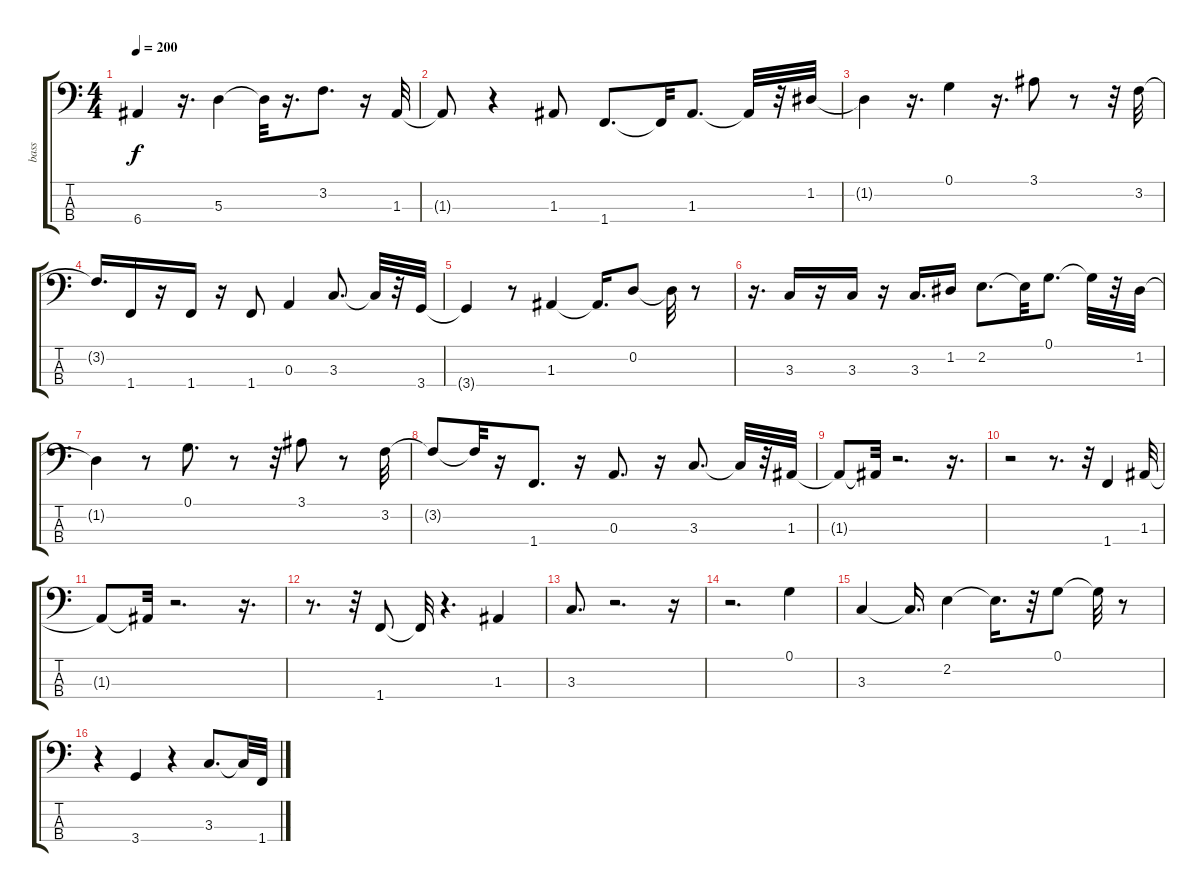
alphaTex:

\track ("bass                " "bass      ") {instrument fretlessbass}
\staff {score tabs}
\tuning (G2 D2 A1 E1) {hide}
\ts (4 4)
\tempo 200
\clef f4
\ks c
6.4{t}.4{dy f} r.16{d} 5.3.4 5.3{t}.32 r.16{d} 3.2.8{d} r.16 1.3.32 |
1.3{t}.8 r.4 1.3.8 1.4.8{d} 1.4{t}.32 1.3.8{d} 1.3{t}.32 r.32 1.2.32 |
1.2{t}.4 r.16{d} 0.1.4 r.16{d} 3.1.8 r.8 r.32 3.2.32 |
3.2{t}.16{d} 1.4.16 r.16 1.4.16 r.16 1.4.8 0.3.4 3.3.8{d} 3.3{t}.32 r.32 3.4.32 |
3.4{t}.4 r.8 1.3.4 1.3{t}.16{d} 0.2.8 0.2{t}.32 r.8 |
r.16{d} 3.3.16 r.16 3.3.16 r.16 3.3.16{d} 1.2.16 2.2.8{d} 2.2{t}.32 0.1.8{d} 0.1{t}.32 r.32 1.2.32 |
1.2{t}.4 r.8 0.1.8{d} r.8 r.32 3.1.8 r.8 3.2.32 |
3.2{t}.8 3.2{t}.32 r.16 1.4.8{d} r.16 0.3.8{d} r.16 3.3.8{d} 3.3{t}.32 r.32 1.3.32 |
1.3{t}.8 1.3{t}.32 r.2{d} r.16{d} |
r.2 r.8{d} r.32 1.4.4 1.3.32 |
1.3{t}.8 1.3{t}.32 r.2{d} r.16{d} |
r.8{d} r.32 1.4.8 1.4{t}.32 r.4{d} 1.3.4 |
3.3.8{d} r.2{d} r.16 |
r.2{d} 0.1.4 |
3.3.4 3.3{t}.16{d} 2.2.4 2.2{t}.16{d} r.32 0.1.8 0.1{t}.32 r.8 |
r.4 3.4.4 r.4 3.3.8{d} 3.3{t}.32 1.4.32
